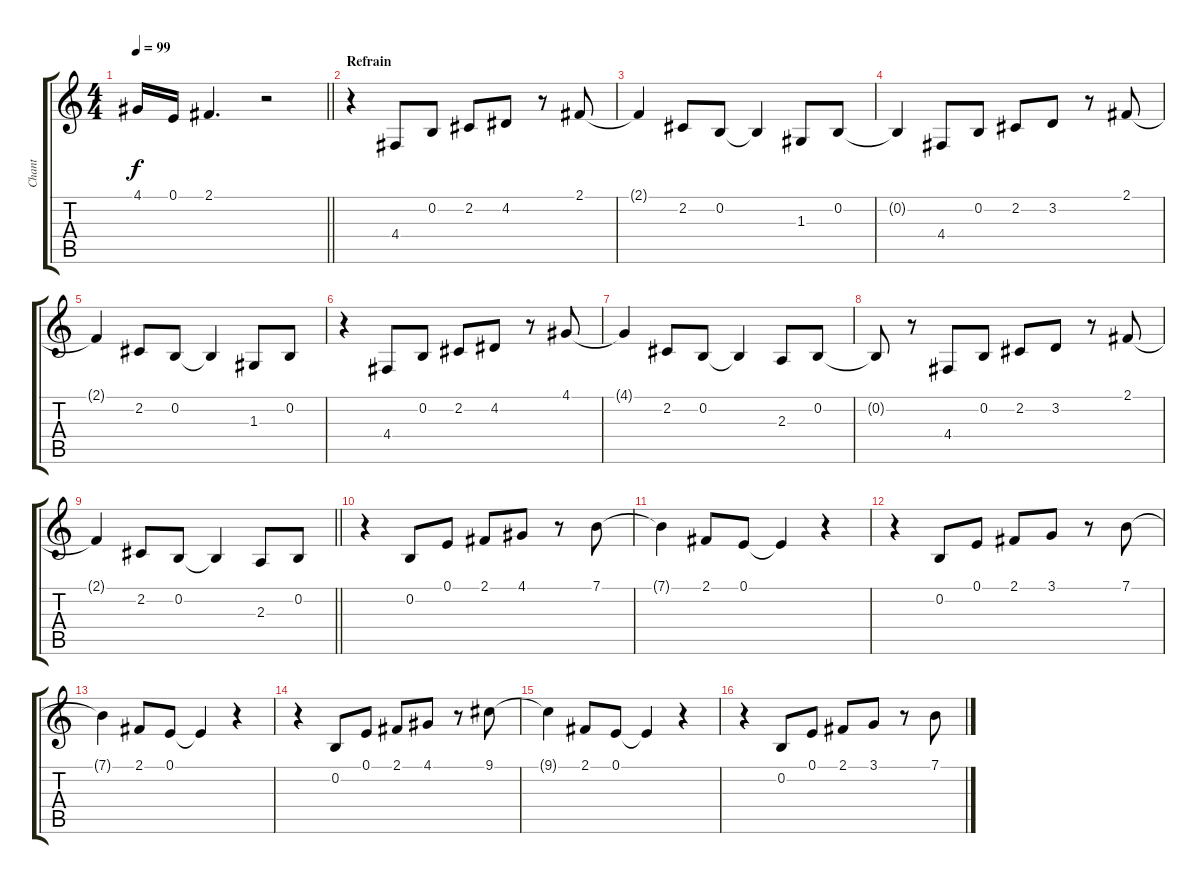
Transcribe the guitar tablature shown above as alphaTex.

\track ("Chant" "Chant") {instrument oboe}
\staff {score tabs}
\tuning (E4 B3 G3 D3 A2 E2) {hide}
\ts (4 4)
\tempo 99
\clef g2
\barLineRight lightlight
\ks c
4.1.16{dy f} 0.1.16 2.1.4{d} r.2 |
\section ("" "Refrain")
r.4 4.4.8 0.2.8 2.2.8 4.2.8 r.8 2.1.8 |
2.1{t}.4 2.2.8 0.2.8 0.2{t}.4 1.3.8 0.2.8 |
0.2{t}.4 4.4.8 0.2.8 2.2.8 3.2.8 r.8 2.1.8 |
2.1{t}.4 2.2.8 0.2.8 0.2{t}.4 1.3.8 0.2.8 |
r.4 4.4.8 0.2.8 2.2.8 4.2.8 r.8 4.1.8 |
4.1{t}.4 2.2.8 0.2.8 0.2{t}.4 2.3.8 0.2.8 |
0.2{t}.8 r.8 4.4.8 0.2.8 2.2.8 3.2.8 r.8 2.1.8 |
\barLineRight lightlight
2.1{t}.4 2.2.8 0.2.8 0.2{t}.4 2.3.8 0.2.8 |
\section ("" "")
r.4 0.2.8 0.1.8 2.1.8 4.1.8 r.8 7.1.8 |
7.1{t}.4 2.1.8 0.1.8 0.1{t}.4 r.4 |
r.4 0.2.8 0.1.8 2.1.8 3.1.8 r.8 7.1.8 |
7.1{t}.4 2.1.8 0.1.8 0.1{t}.4 r.4 |
r.4 0.2.8 0.1.8 2.1.8 4.1.8 r.8 9.1.8 |
9.1{t}.4 2.1.8 0.1.8 0.1{t}.4 r.4 |
r.4 0.2.8 0.1.8 2.1.8 3.1.8 r.8 7.1.8
